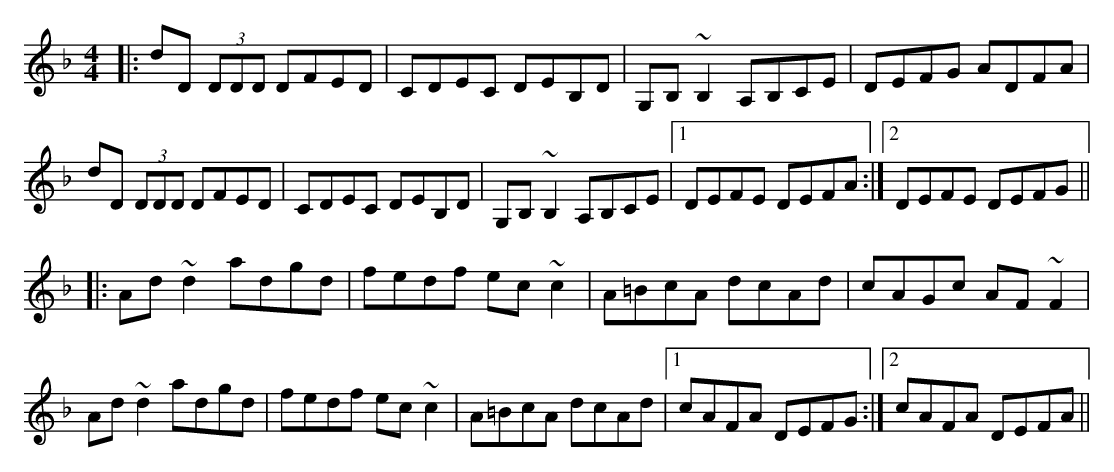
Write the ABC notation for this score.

X:1
M:4/4
K:Dmin
|:dD (3DDD DFED|CDEC DEB,D|G,B,~B,2 A,B,CE|DEFG ADFA|
dD (3DDD DFED|CDEC DEB,D|G,B,~B,2 A,B,CE|1 DEFE DEFA:|2 DEFE DEFG||
|:Ad~d2 adgd|fedf ec~c2|A=BcA dcAd|cAGc AF~F2|
Ad~d2 adgd|fedf ec~c2|A=BcA dcAd|1 cAFA DEFG:|2 cAFA DEFA||
